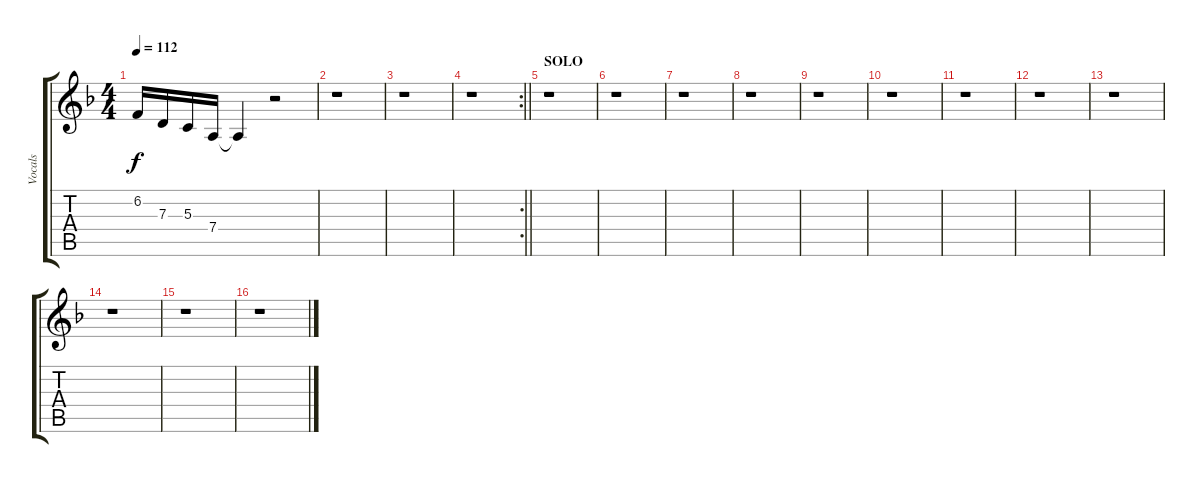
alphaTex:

\track ("Vocals" "Vocals") {instrument harmonica}
\staff {score tabs}
\tuning (E4 B3 G3 D3 A2 E2) {hide}
\ts (4 4)
\tempo 112
\clef g2
\ks dminor
6.2.16{dy f} 7.3.16 5.3.16 7.4.16 7.4{t}.4 r.2 |
r.1 |
r.1 |
\rc 2
\barLineRight lightlight
r.1 |
\section ("" "SOLO")
r.1 |
r.1 |
r.1 |
r.1 |
r.1 |
r.1 |
r.1 |
r.1 |
r.1 |
r.1 |
r.1 |
r.1
